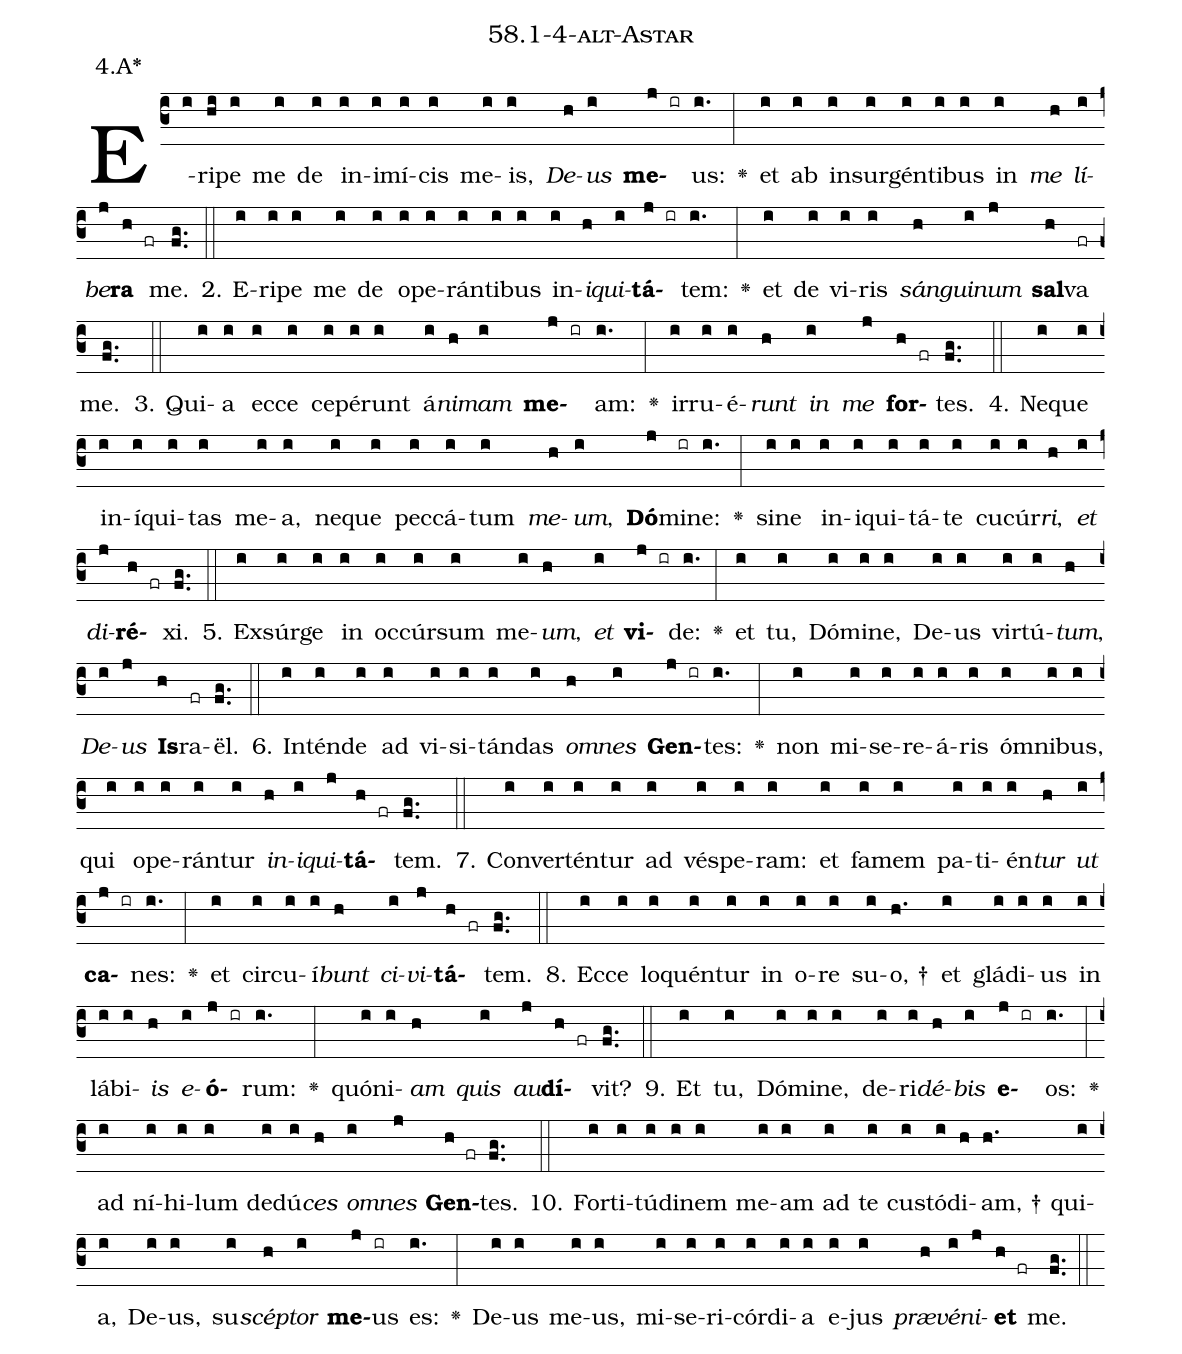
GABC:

name: 58.1-4-alt-Astar;
annotation: 4.A*;
%%
(c3)E(i)ri(hi)pe(i) me(i) de(i) in(i)i(i)mí(i)cis(i) me(i)is,(i) <i>De</i>(h)<i>us</i>(i) <b>me</b>(j ir)us:(i.) <v>\greheightstar</v>(:) et(i) ab(i) in(i)sur(i)gén(i)ti(i)bus(i) in(i) <i>me</i>(h) <i>lí</i>(i)<i>be</i>(j)<b>ra</b>(h fr) me.(fg..) (::)
2. E(i)ri(i)pe(i) me(i) de(i) o(i)pe(i)rán(i)ti(i)bus(i) in(i)<i>i</i>(h)<i>qui</i>(i)<b>tá</b>(j ir)tem:(i.) <v>\greheightstar</v>(:) et(i) de(i) vi(i)ris(i) <i>sán</i>(h)<i>gui</i>(i)<i>num</i>(j) <b>sal</b>(h)va(fr) me.(fg..) (::)
3. Qui(i)a(i) ec(i)ce(i) ce(i)pé(i)runt(i) á(i)<i>ni</i>(h)<i>mam</i>(i) <b>me</b>(j ir)am:(i.) <v>\greheightstar</v>(:) ir(i)ru(i)é(i)<i>runt</i>(h) <i>in</i>(i) <i>me</i>(j) <b>for</b>(h fr)tes.(fg..) (::)
4. Ne(i)que(i) in(i)í(i)qui(i)tas(i) me(i)a,(i) ne(i)que(i) pec(i)cá(i)tum(i) <i>me</i>(h)<i>um</i>,(i) <b>Dó</b>(j)mi(ir)ne:(i.) <v>\greheightstar</v>(:) si(i)ne(i) in(i)i(i)qui(i)tá(i)te(i) cu(i)cúr(i)<i>ri</i>,(h) <i>et</i>(i) <i>di</i>(j)<b>ré</b>(h fr)xi.(fg..) (::)
5. Ex(i)súr(i)ge(i) in(i) oc(i)cúr(i)sum(i) me(i)<i>um</i>,(h) <i>et</i>(i) <b>vi</b>(j ir)de:(i.) <v>\greheightstar</v>(:) et(i) tu,(i) Dó(i)mi(i)ne,(i) De(i)us(i) vir(i)tú(i)<i>tum</i>,(h) <i>De</i>(i)<i>us</i>(j) <b>Is</b>(h)ra(fr)ël.(fg..) (::)
6. In(i)tén(i)de(i) ad(i) vi(i)si(i)tán(i)das(i) <i>om</i>(h)<i>nes</i>(i) <b>Gen</b>(j ir)tes:(i.) <v>\greheightstar</v>(:) non(i) mi(i)se(i)re(i)á(i)ris(i) óm(i)ni(i)bus,(i) qui(i) o(i)pe(i)rán(i)tur(i) <i>in</i>(h)<i>i</i>(i)<i>qui</i>(j)<b>tá</b>(h fr)tem.(fg..) (::)
7. Con(i)ver(i)tén(i)tur(i) ad(i) vés(i)pe(i)ram:(i) et(i) fa(i)mem(i) pa(i)ti(i)én(i)<i>tur</i>(h) <i>ut</i>(i) <b>ca</b>(j ir)nes:(i.) <v>\greheightstar</v>(:) et(i) cir(i)cu(i)í(i)<i>bunt</i>(h) <i>ci</i>(i)<i>vi</i>(j)<b>tá</b>(h fr)tem.(fg..) (::)
8. Ec(i)ce(i) lo(i)quén(i)tur(i) in(i) o(i)re(i) su(i)o, †(h.) et(i) glá(i)di(i)us(i) in(i) lá(i)bi(i)<i>is</i>(h) <i>e</i>(i)<b>ó</b>(j ir)rum:(i.) <v>\greheightstar</v>(:) quón(i)i(i)<i>am</i>(h) <i>quis</i>(i) <i>au</i>(j)<b>dí</b>(h fr)vit?(fg..) (::)
9. Et(i) tu,(i) Dó(i)mi(i)ne,(i) de(i)ri(i)<i>dé</i>(h)<i>bis</i>(i) <b>e</b>(j ir)os:(i.) <v>\greheightstar</v>(:) ad(i) ní(i)hi(i)lum(i) de(i)dú(i)<i>ces</i>(h) <i>om</i>(i)<i>nes</i>(j) <b>Gen</b>(h fr)tes.(fg..) (::)
10. For(i)ti(i)tú(i)di(i)nem(i) me(i)am(i) ad(i) te(i) cus(i)tó(i)di(h)am, †(h.) qui(i)a,(i) De(i)us,(i) su(i)<i>scép</i>(h)<i>tor</i>(i) <b>me</b>(j)us(ir) es:(i.) <v>\greheightstar</v>(:) De(i)us(i) me(i)us,(i) mi(i)se(i)ri(i)cór(i)di(i)a(i) e(i)jus(i) <i>præ</i>(h)<i>vé</i>(i)<i>ni</i>(j)<b>et</b>(h fr) me.(fg..) (::)
